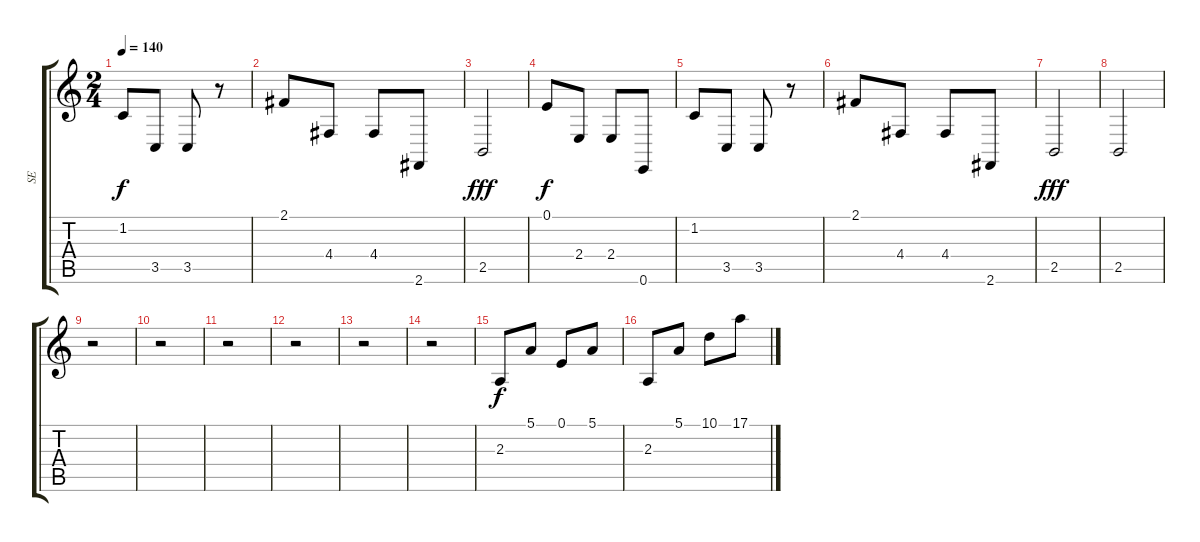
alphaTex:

\track ("SE" "SE") {instrument stringensemble1}
\staff {score tabs}
\tuning (E4 B3 G3 D3 A2 E2) {hide}
\ts (2 4)
\tempo 140
\clef g2
\ks c
1.2.8{dy f} 3.5.8 3.5.8 r.8 |
2.1.8 4.4.8 4.4.8 2.6.8 |
2.5.2{dy fff} |
0.1.8{dy f} 2.4.8 2.4.8 0.6.8 |
1.2.8 3.5.8 3.5.8 r.8 |
2.1.8 4.4.8 4.4.8 2.6.8 |
2.5.2{dy fff} |
2.5.2 |
r.2 |
r.2 |
r.2 |
r.2 |
r.2 |
r.2 |
2.3.8{dy f} 5.1.8 0.1.8 5.1.8 |
2.3.8 5.1.8 10.1.8 17.1.8
